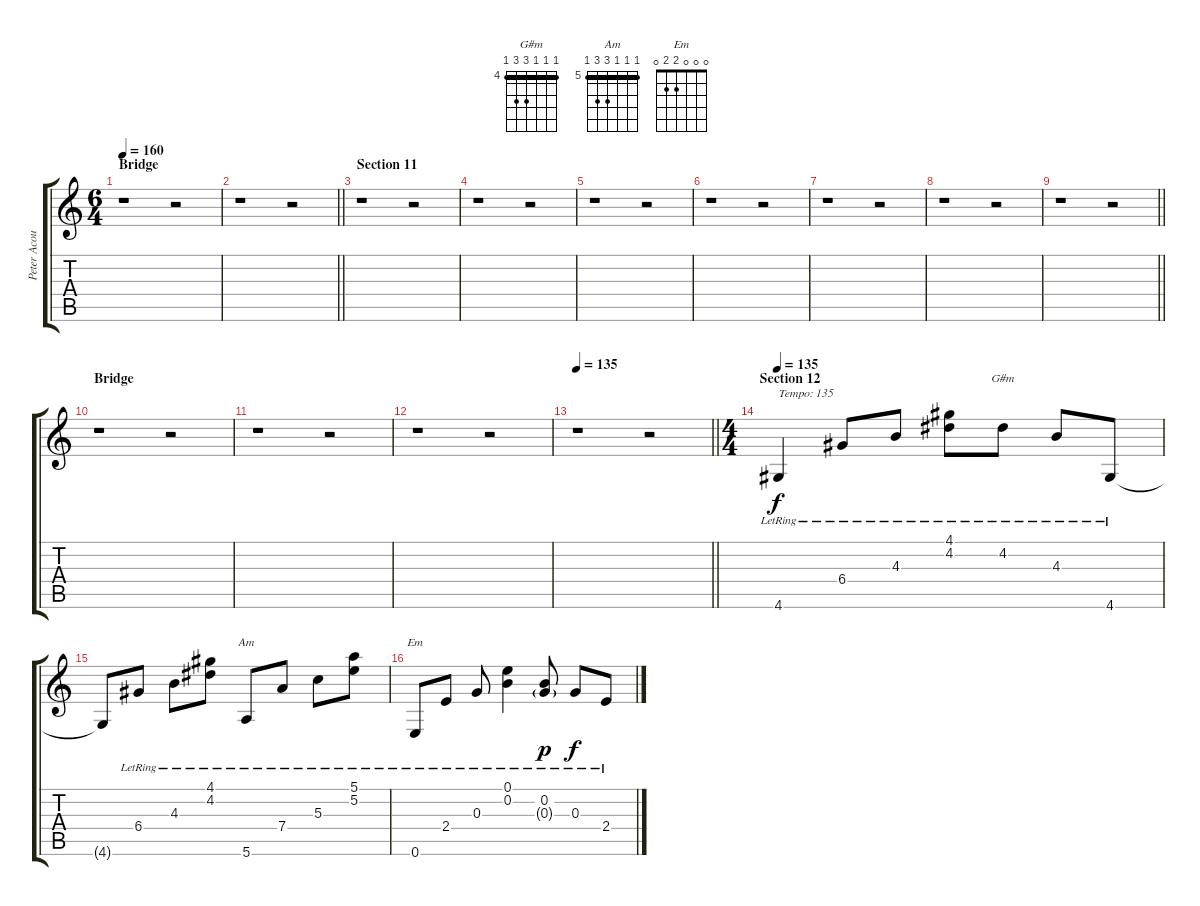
\track ("Peter Acoustic" "Peter Acou") {instrument acousticguitarsteel}
\staff {score tabs}
\tuning (E4 B3 G3 D3 A2 E2) {hide}
\chord ("G#m" 4 4 4 6 6 4) {firstfret 4 barre 4}
\chord ("Am" 5 5 5 7 7 5) {firstfret 5 barre 5}
\chord ("Em" 0 0 0 2 2 0)
\ts (6 4)
\section ("" "Bridge")
\tempo 160
\clef g2
\ks c
r.1{dy f} r.2 |
\barLineRight lightlight
r.1 r.2 |
\section ("" "Section 11")
r.1 r.2 |
r.1 r.2 |
r.1 r.2 |
r.1 r.2 |
r.1 r.2 |
r.1 r.2 |
\barLineRight lightlight
r.1 r.2 |
\section ("" "Bridge")
r.1 r.2 |
r.1 r.2 |
r.1 r.2 |
\tempo 135
\barLineRight lightlight
r.1 r.2 |
\ts (4 4)
\section ("" "Section 12")
\tempo 135
4.6{lr}.4{txt "Tempo: 135"} 6.4{lr}.8 4.3{lr}.8 (4.1{lr} 4.2).8 4.2{lr}.8{ch "G#m"} 4.3{lr}.8 4.6{lr}.8 |
4.6{t}.8 6.4{lr}.8 4.3{lr}.8 (4.1{lr} 4.2).8 5.6{lr}.8{ch "Am"} 7.4{lr}.8 5.3{lr}.8 (5.1{lr} 5.2{lr}).8 |
0.6{lr}.8{ch "Em"} 2.4{lr}.8 0.3{lr}.8 (0.1{lr} 0.2{lr}).4 (0.2{lr} 0.3{g lr}).8{dy p} 0.3{lr}.8{dy f} 2.4{lr}.8
